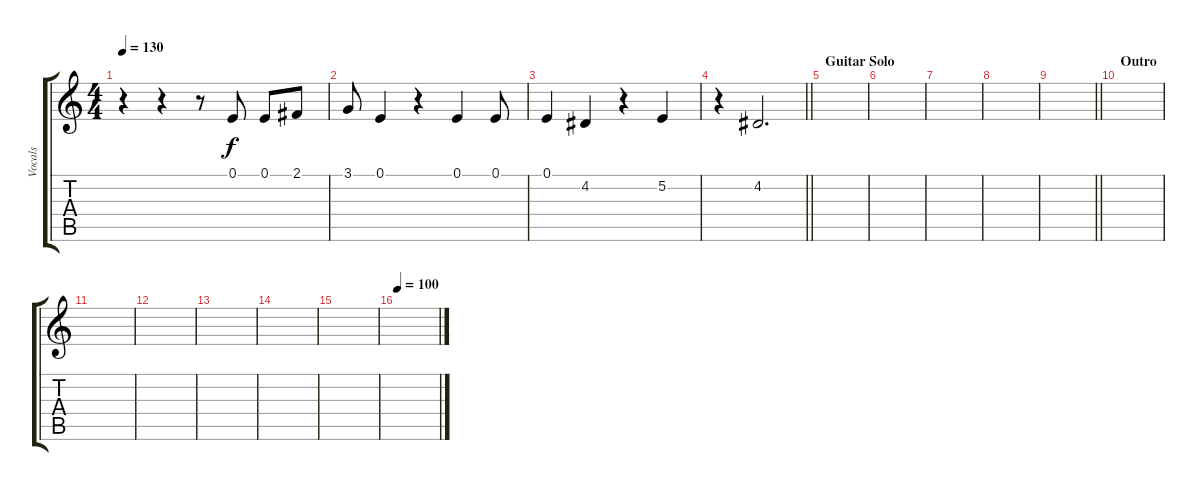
\track ("Vocals" "Vocals") {instrument pad7halo}
\staff {score tabs}
\tuning (E4 B3 G3 D3 A2 E2) {hide}
\ts (4 4)
\tempo 130
\clef g2
\ks c
r.4{dy f} r.4 r.8 0.1.8 0.1.8 2.1.8 |
3.1.8 0.1.4 r.4 0.1.4 0.1.8 |
0.1.4 4.2.4 r.4 5.2.4 |
\barLineRight lightlight
r.4 4.2.2{d} |
\section ("" "Guitar Solo")
|
|
|
|
\barLineRight lightlight
|
\section ("" "Outro")
|
|
|
|
|
|
\tempo 100
